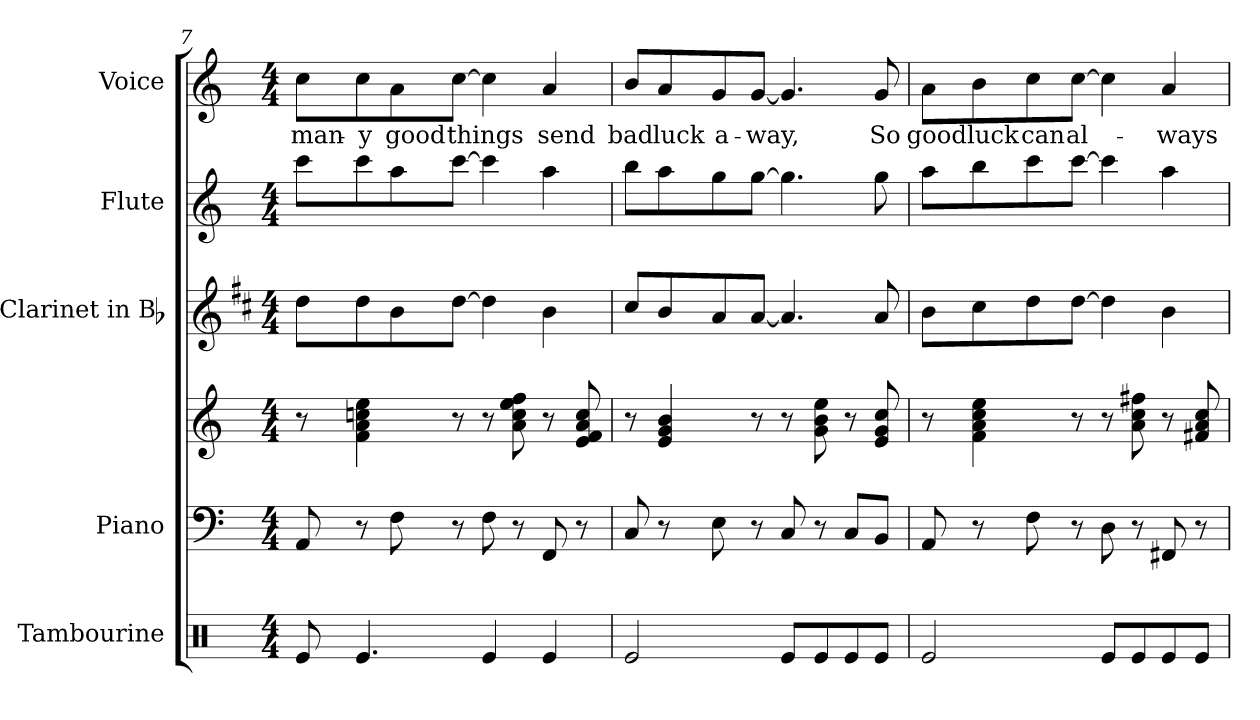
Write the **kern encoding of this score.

**kern	**kern	**kern	**kern	**kern	**kern	**text
*part5	*part4	*part4	*part3	*part2	*part1	*part1
*staff6	*staff5	*staff4	*staff3	*staff2	*staff1	*staff1
*I"Tambourine	*I"Piano	*	*I"Clarinet in Bb	*I"Flute	*I"Voice	*
*I'Tamb.	*I'Pno.	*	*I'Cl.	*I'Fl.	*I'Voice	*
*clefX	*clefF4	*clefG2	*clefG2	*clefG2	*clefG2	*
*	*	*	*ITrd1c2	*	*	*
*k[]	*k[]	*k[]	*k[]	*k[]	*k[]	*
*C:	*C:	*C:	*C:	*C:	*C:	*
*M4/4	*M4/4	*M4/4	*M4/4	*M4/4	*M4/4	*
=7	=7	=7	=7	=7	=7	=7
!	!	!	!	!	!	!LO:LY:b:color=#000000
8Rei/	8AAi/	8r	8cci\L	8ccci\L	8cci\L	man-
!	!	!	!	!	!	!LO:LY:b:color=#000000
4.Rei/	8r	4fi\ 4ai 4ccni 4eei	8cci\	8ccci\	8cci\	-y
!	!	!	!	!	!	!LO:LY:b:color=#000000
.	8Fi\	.	8ai\	8aai\	8ai\	good
!	!	!	!	!	!	!LO:LY:b:color=#000000
.	8r	8r	[8cci\J	[8ccci\J	[8cci\J	things
4Rei/	8Fi\	8r	4cci\]	4ccci\]	4cci\]	.
.	8r	8ai\ 8cci 8eei 8ffi	.	.	.	.
!	!	!	!	!	!	!LO:LY:b:color=#000000
4Rei/	8FFi/	8r	4ai\	4aai\	4ai/	send
.	8r	8ei/ 8fi 8ai 8cci	.	.	.	.
=8	=8	=8	=8	=8	=8	=8
!	!	!	!	!	!	!LO:LY:b:color=#000000
2Rei/	8Ci/	8r	8bi/L	8bbi\L	8bi/L	bad
!	!	!	!	!	!	!LO:LY:b:color=#000000
.	8r	4ei/ 4gi 4bi	8ai/	8aai\	8ai/	luck
!	!	!	!	!	!	!LO:LY:b:color=#000000
.	8Ei\	.	8gi/	8ggi\	8gi/	a-
!	!	!	!	!	!	!LO:LY:b:color=#000000
.	8r	8r	[8gi/J	[8ggi\J	[8gi/J	-way,
8Rei/L	8Ci/	8r	4.gi/]	4.ggi\]	4.gi/]	.
8Rei/	8r	8gi\ 8bi 8eei	.	.	.	.
8Rei/	8Ci/L	8r	.	.	.	.
!	!	!	!	!	!	!LO:LY:b:color=#000000
8Rei/J	8BBi/J	8ei/ 8gi 8cci	8gi/	8ggi\	8gi/	So
=9	=9	=9	=9	=9	=9	=9
!	!	!	!	!	!	!LO:LY:b:color=#000000
2Rei/	8AAi/	8r	8ai\L	8aai\L	8ai\L	good
!	!	!	!	!	!	!LO:LY:b:color=#000000
.	8r	4fi\ 4ai 4cci 4eei	8bi\	8bbi\	8bi\	luck
!	!	!	!	!	!	!LO:LY:b:color=#000000
.	8Fi\	.	8cci\	8ccci\	8cci\	can
!	!	!	!	!	!	!LO:LY:b:color=#000000
.	8r	8r	[8cci\J	[8ccci\J	[8cci\J	al-
8Rei/L	8Di\	8r	4cci\]	4ccci\]	4cci\]	.
8Rei/	8r	8ai\ 8cci 8ff#Xi	.	.	.	.
!	!	!	!	!	!	!LO:LY:b:color=#000000
8Rei/	8FF#Xi/	8r	4ai\	4aai\	4ai/	-ways
8Rei/J	8r	8f#Xi/ 8ai 8cci	.	.	.	.
=	=	=	=	=	=	=
*-	*-	*-	*-	*-	*-	*-
